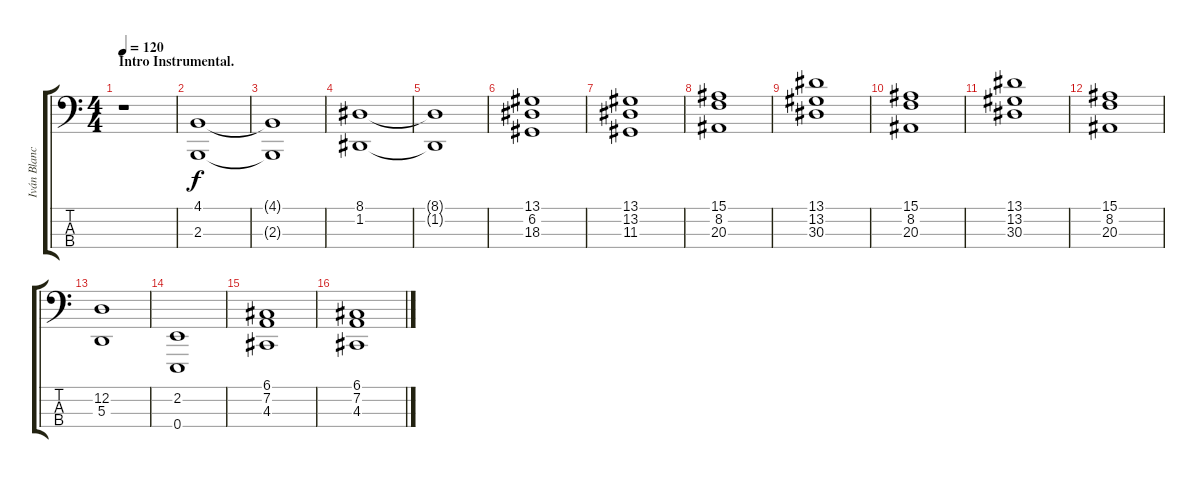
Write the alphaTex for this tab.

\track ("Iván Blanco (Piano \"mano izquierda\")" "Iván Blanc") {instrument acousticgrandpiano}
\staff {score tabs}
\tuning (G2 D2 A1 E1) {hide}
\ts (4 4)
\section ("" "Intro Instrumental.")
\tempo 120
\clef f4
\ks c
r.1{dy f instrument acousticgrandpiano} |
(4.1 2.3).1 |
(4.1{t} 2.3{t}).1 |
(8.1 1.2).1 |
(8.1{t} 1.2{t}).1 |
(13.1 6.2 18.3).1 |
(13.1 13.2 11.3).1 |
(15.1 8.2 20.3).1 |
(13.1 13.2 30.3).1 |
(15.1 8.2 20.3).1 |
(13.1 13.2 30.3).1 |
(15.1 8.2 20.3).1 |
(12.2 5.3).1 |
(2.2 0.4).1 |
(6.1 7.2 4.3).1 |
(6.1 7.2 4.3).1
